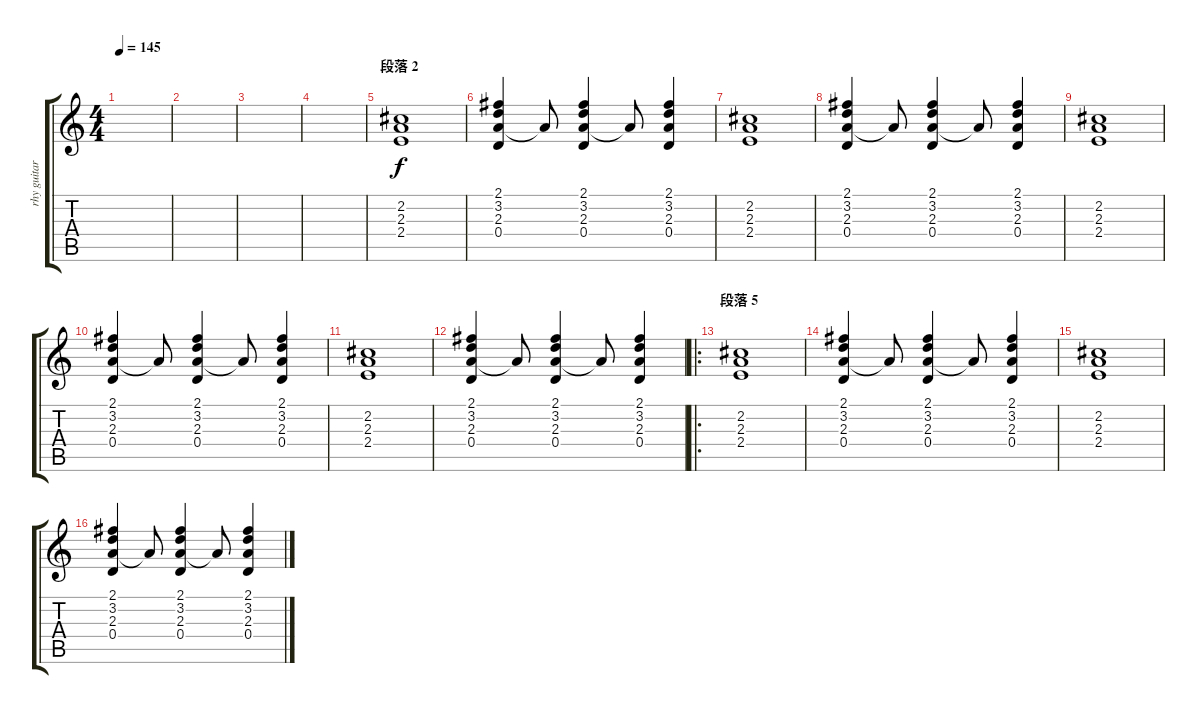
\track ("rhy guitar" "rhy guitar") {instrument electricguitarclean}
\staff {score tabs}
\tuning (E4 B3 G3 D3 A2 E2) {hide}
\ts (4 4)
\tempo 145
\clef g2
\ks c
|
|
|
|
\section ("" "段落 2")
(2.2 2.3 2.4).1 |
(2.1 3.2 2.3 0.4).4 2.3{t}.8 (2.1 3.2 2.3 0.4).4 2.3{t}.8 (2.1 3.2 2.3 0.4).4 |
(2.2 2.3 2.4).1 |
(2.1 3.2 2.3 0.4).4 2.3{t}.8 (2.1 3.2 2.3 0.4).4 2.3{t}.8 (2.1 3.2 2.3 0.4).4 |
(2.2 2.3 2.4).1 |
(2.1 3.2 2.3 0.4).4 2.3{t}.8 (2.1 3.2 2.3 0.4).4 2.3{t}.8 (2.1 3.2 2.3 0.4).4 |
(2.2 2.3 2.4).1 |
(2.1 3.2 2.3 0.4).4 2.3{t}.8 (2.1 3.2 2.3 0.4).4 2.3{t}.8 (2.1 3.2 2.3 0.4).4 |
\ro
\section ("" "段落 5")
(2.2 2.3 2.4).1 |
(2.1 3.2 2.3 0.4).4 2.3{t}.8 (2.1 3.2 2.3 0.4).4 2.3{t}.8 (2.1 3.2 2.3 0.4).4 |
(2.2 2.3 2.4).1 |
(2.1 3.2 2.3 0.4).4 2.3{t}.8 (2.1 3.2 2.3 0.4).4 2.3{t}.8 (2.1 3.2 2.3 0.4).4
